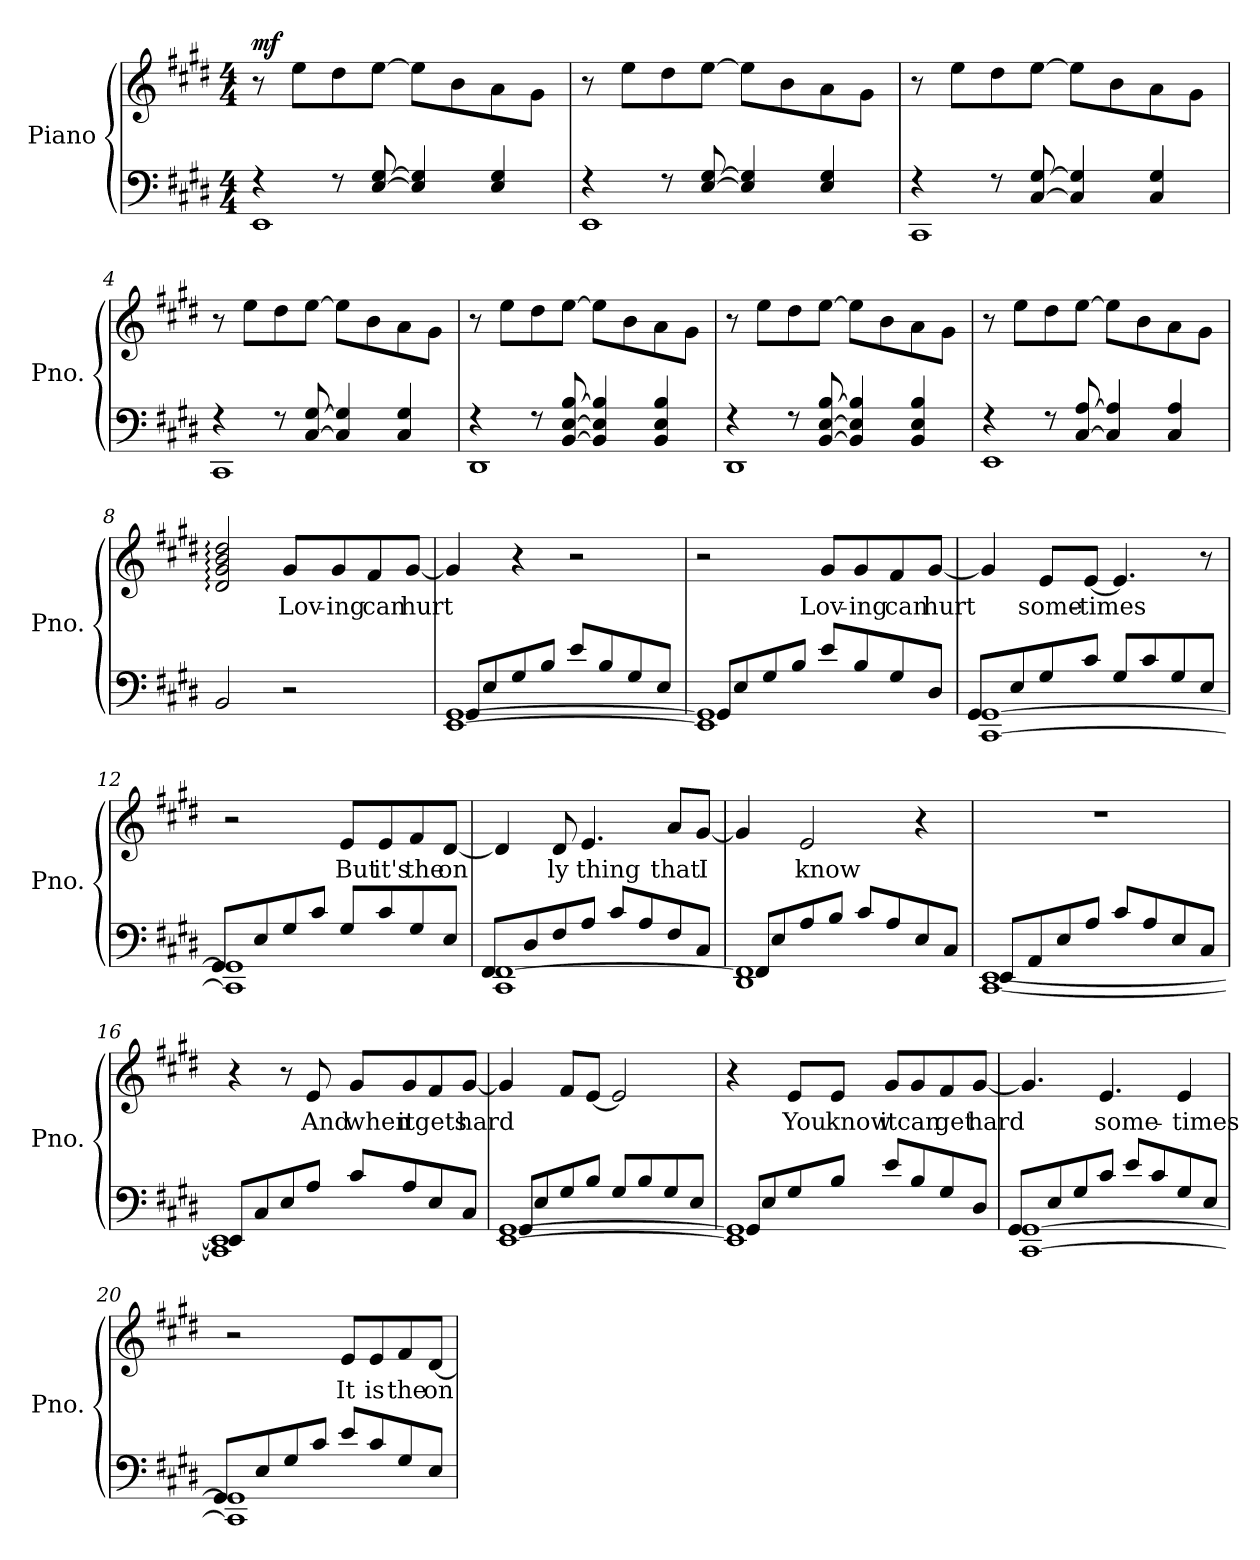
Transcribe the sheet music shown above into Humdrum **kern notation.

**kern	**kern	**text	**dynam
*part1	*part1	*part1	*part1
*staff2	*staff1	*staff1	*staff1/2
*I"Piano	*	*	*
*I'Pno.	*	*	*
*clefF4	*clefG2	*	*
*k[f#c#g#d#]	*k[f#c#g#d#]	*	*
*M4/4	*M4/4	*	*
*MM120	*MM120	*	*
=1	=1	=1	=1
*^	*	*	*
!	!	!	!	!LO:DY:b
4r	1EE	8r	.	mf
.	.	8ee\L	.	.
8r	.	8dd#\	.	.
[8E/ [8G#/	.	[8ee\J	.	.
4E/] 4G#/]	.	8ee\L]	.	.
.	.	8b\	.	.
4E/ 4G#/	.	8a\	.	.
.	.	8g#\J	.	.
=2	=2	=2	=2	=2
4r	1EE	8r	.	.
.	.	8ee\L	.	.
8r	.	8dd#\	.	.
[8E/ [8G#/	.	[8ee\J	.	.
4E/] 4G#/]	.	8ee\L]	.	.
.	.	8b\	.	.
4E/ 4G#/	.	8a\	.	.
.	.	8g#\J	.	.
=3	=3	=3	=3	=3
4r	1CC#	8r	.	.
.	.	8ee\L	.	.
8r	.	8dd#\	.	.
[8C#/ [8G#/	.	[8ee\J	.	.
4C#/] 4G#/]	.	8ee\L]	.	.
.	.	8b\	.	.
4C#/ 4G#/	.	8a\	.	.
.	.	8g#\J	.	.
=4	=4	=4	=4	=4
4r	1CC#	8r	.	.
.	.	8ee\L	.	.
8r	.	8dd#\	.	.
[8C#/ [8G#/	.	[8ee\J	.	.
4C#/] 4G#/]	.	8ee\L]	.	.
.	.	8b\	.	.
4C#/ 4G#/	.	8a\	.	.
.	.	8g#\J	.	.
!!LO:LB:g=z
=5	=5	=5	=5	=5
4r	1DD#	8r	.	.
.	.	8ee\L	.	.
8r	.	8dd#\	.	.
[8BB/ [8E/ [8B/	.	[8ee\J	.	.
4BB/] 4E/] 4B/]	.	8ee\L]	.	.
.	.	8b\	.	.
4BB/ 4E/ 4B/	.	8a\	.	.
.	.	8g#\J	.	.
=6	=6	=6	=6	=6
4r	1DD#	8r	.	.
.	.	8ee\L	.	.
8r	.	8dd#\	.	.
[8BB/ [8E/ [8B/	.	[8ee\J	.	.
4BB/] 4E/] 4B/]	.	8ee\L]	.	.
.	.	8b\	.	.
4BB/ 4E/ 4B/	.	8a\	.	.
.	.	8g#\J	.	.
=7	=7	=7	=7	=7
4r	1EE	8r	.	.
.	.	8ee\L	.	.
8r	.	8dd#\	.	.
[8C#/ [8A/	.	[8ee\J	.	.
4C#/] 4A/]	.	8ee\L]	.	.
.	.	8b\	.	.
4C#/ 4A/	.	8a\	.	.
.	.	8g#\J	.	.
*v	*v	*	*	*
=8	=8	=8	=8
2BB/	2d#/:Z 2g#/:Z 2b/:Z 2dd#/:Z	.	.
!	!	!LO:LY:b	!
2r	8g#/L	Lov-	.
!	!	!LO:LY:b	!
.	8g#/	-ing	.
!	!	!LO:LY:b	!
.	8f#/	can	.
!	!	!LO:LY:b	!
.	[8g#/J	hurt	.
!!LO:LB:g=z
=9	=9	=9	=9
*^	*	*	*
[1EE [1GG#	8GG#/L	4g#/]	.	.
.	8E/	.	.	.
.	8G#/	4r	.	.
.	8B/J	.	.	.
.	8e/L	2r	.	.
.	8B/	.	.	.
.	8G#/	.	.	.
.	8E/J	.	.	.
=10	=10	=10	=10	=10
1EE] 1GG#]	8GG#/L	2r	.	.
.	8E/	.	.	.
.	8G#/	.	.	.
.	8B/J	.	.	.
!	!	!	!LO:LY:b	!
.	8e/L	8g#/L	Lov-	.
!	!	!	!LO:LY:b	!
.	8B/	8g#/	-ing	.
!	!	!	!LO:LY:b	!
.	8G#/	8f#/	can	.
!	!	!	!LO:LY:b	!
.	8D#/J	[8g#/J	hurt	.
=11	=11	=11	=11	=11
[1CC# [1GG#	8GG#/L	4g#/]	.	.
.	8E/	.	.	.
!	!	!	!LO:LY:b	!
.	8G#/	8e/L	some-	.
!	!	!	!LO:LY:b	!
.	8c#/J	[8e/J	-times	.
.	8G#/L	4.e/]	.	.
.	8c#/	.	.	.
.	8G#/	.	.	.
.	8E/J	8r	.	.
!!LO:LB:g=z
=12	=12	=12	=12	=12
1CC#] 1GG#]	8GG#/L	2r	.	.
.	8E/	.	.	.
.	8G#/	.	.	.
.	8c#/J	.	.	.
!	!	!	!LO:LY:b	!
.	8G#/L	8e/L	But	.
!	!	!	!LO:LY:b	!
.	8c#/	8e/	it's	.
!	!	!	!LO:LY:b	!
.	8G#/	8f#/	the	.
!	!	!	!LO:LY:b	!
.	8E/J	[8d#/J	on	.
=13	=13	=13	=13	=13
1CC# [1FF#	8FF#/L	4d#/]	.	.
.	8D#/	.	.	.
!	!	!	!LO:LY:b	!
.	8F#/	8d#/	ly	.
!	!	!	!LO:LY:b	!
.	8A/J	4.e/	thing	.
.	8c#/L	.	.	.
.	8A/	.	.	.
!	!	!	!LO:LY:b	!
.	8F#/	8a/L	that	.
!	!	!	!LO:LY:b	!
.	8C#/J	[8g#/J	I	.
=14	=14	=14	=14	=14
1DD# 1FF#]	8FF#/L	4g#/]	.	.
.	8E/	.	.	.
!	!	!	!LO:LY:b	!
.	8A/	2e/	know	.
.	8B/J	.	.	.
.	8c#/L	.	.	.
.	8A/	.	.	.
.	8E/	4r	.	.
.	8C#/J	.	.	.
=15	=15	=15	=15	=15
8EE/L	[1CC# [1EE	1r	.	.
8AA/	.	.	.	.
8E/	.	.	.	.
8A/J	.	.	.	.
8c#/L	.	.	.	.
8A/	.	.	.	.
8E/	.	.	.	.
8C#/J	.	.	.	.
!!LO:LB:g=z
=16	=16	=16	=16	=16
8EE/L	1CC#] 1EE]	4r	.	.
8C#/	.	.	.	.
8E/	.	8r	.	.
!	!	!	!LO:LY:b	!
8A/J	.	8e/	And	.
!	!	!	!LO:LY:b	!
8c#/L	.	8g#/L	when	.
!	!	!	!LO:LY:b	!
8A/	.	8g#/	it	.
!	!	!	!LO:LY:b	!
8E/	.	8f#/	gets	.
!	!	!	!LO:LY:b	!
8C#/J	.	[8g#/J	hard	.
=17	=17	=17	=17	=17
[1EE [1GG#	8GG#/L	4g#/]	.	.
.	8E/	.	.	.
.	8G#/	8f#/L	.	.
.	8B/J	[8e/J	.	.
.	8G#/L	2e/]	.	.
.	8B/	.	.	.
.	8G#/	.	.	.
.	8E/J	.	.	.
=18	=18	=18	=18	=18
1EE] 1GG#]	8GG#/L	4r	.	.
.	8E/	.	.	.
!	!	!	!LO:LY:b	!
.	8G#/	8e/L	You	.
!	!	!	!LO:LY:b	!
.	8B/J	8e/J	know	.
!	!	!	!LO:LY:b	!
.	8e/L	8g#/L	it	.
!	!	!	!LO:LY:b	!
.	8B/	8g#/	can	.
!	!	!	!LO:LY:b	!
.	8G#/	8f#/	get	.
!	!	!	!LO:LY:b	!
.	8D#/J	[8g#/J	hard	.
!!LO:PB:g=z
=19	=19	=19	=19	=19
[1CC# [1GG#	8GG#/L	4.g#/]	.	.
.	8E/	.	.	.
.	8G#/	.	.	.
!	!	!	!LO:LY:b	!
.	8c#/J	4.e/	some-	.
.	8e/L	.	.	.
.	8c#/	.	.	.
!	!	!	!LO:LY:b	!
.	8G#/	4e/	-times	.
.	8E/J	.	.	.
=20	=20	=20	=20	=20
1CC#] 1GG#]	8GG#/L	2r	.	.
.	8E/	.	.	.
.	8G#/	.	.	.
.	8c#/J	.	.	.
!	!	!	!LO:LY:b	!
.	8e/L	8e/L	It	.
!	!	!	!LO:LY:b	!
.	8c#/	8e/	is	.
!	!	!	!LO:LY:b	!
.	8G#/	8f#/	the	.
!	!	!	!LO:LY:b	!
.	8E/J	[8d#/J	-on	.
*v	*v	*	*	*
=	=	=	=
*-	*-	*-	*-
